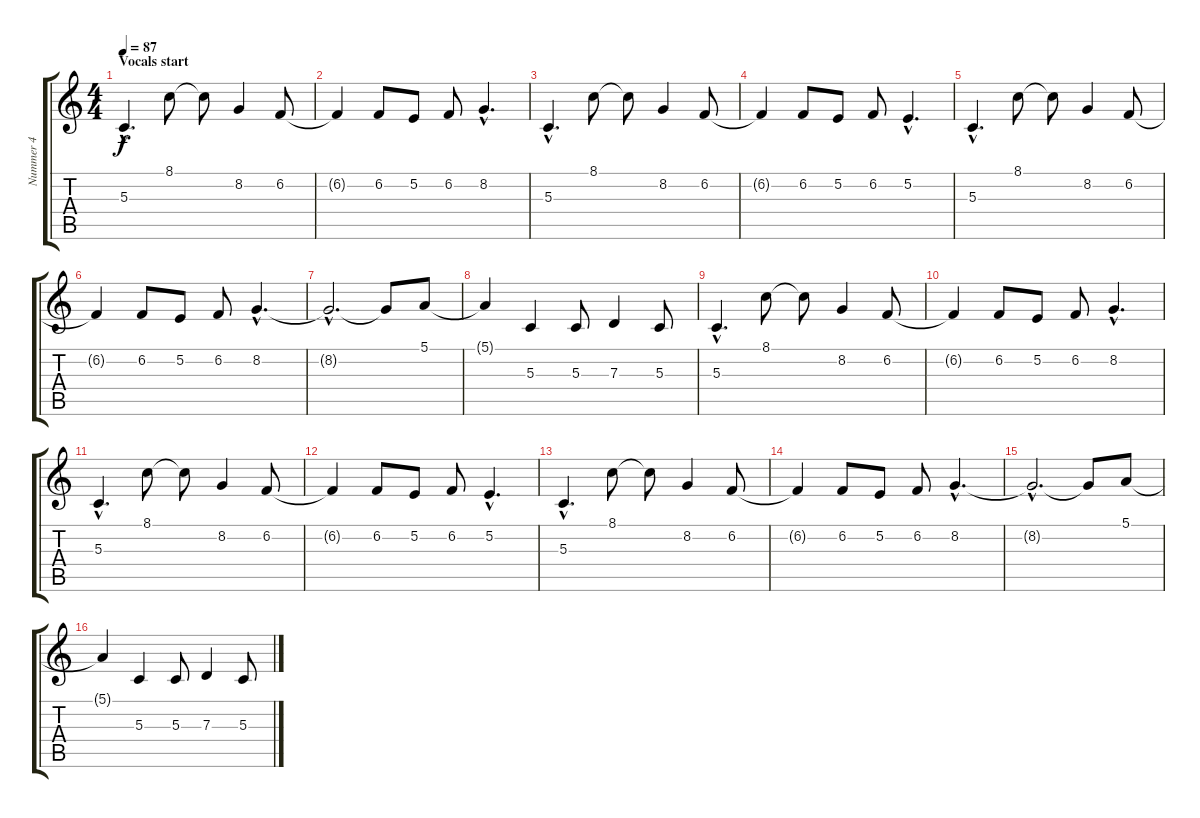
\track ("Nummer 4" "Nummer 4") {instrument stringensemble1}
\staff {score tabs}
\tuning (E4 B3 G3 D3 A2 E2) {hide}
\ts (4 4)
\section ("" "Vocals start")
\tempo 87
\clef g2
\ks c
5.3{hac}.4{d dy f} 8.1.8 8.1{t}.8 8.2.4 6.2.8 |
6.2{t}.4 6.2.8 5.2.8 6.2.8 8.2{hac}.4{d} |
5.3{hac}.4{d} 8.1.8 8.1{t}.8 8.2.4 6.2.8 |
6.2{t}.4 6.2.8 5.2.8 6.2.8 5.2{hac}.4{d} |
5.3{hac}.4{d} 8.1.8 8.1{t}.8 8.2.4 6.2.8 |
6.2{t}.4 6.2.8 5.2.8 6.2.8 8.2{hac}.4{d} |
8.2{hac t}.2{d} 8.2{t}.8 5.1.8 |
5.1{t}.4 5.3.4 5.3.8 7.3.4 5.3.8 |
5.3{hac}.4{d} 8.1.8 8.1{t}.8 8.2.4 6.2.8 |
6.2{t}.4 6.2.8 5.2.8 6.2.8 8.2{hac}.4{d} |
5.3{hac}.4{d} 8.1.8 8.1{t}.8 8.2.4 6.2.8 |
6.2{t}.4 6.2.8 5.2.8 6.2.8 5.2{hac}.4{d} |
5.3{hac}.4{d} 8.1.8 8.1{t}.8 8.2.4 6.2.8 |
6.2{t}.4 6.2.8 5.2.8 6.2.8 8.2{hac}.4{d} |
8.2{hac t}.2{d} 8.2{t}.8 5.1.8 |
5.1{t}.4 5.3.4 5.3.8 7.3.4 5.3.8
